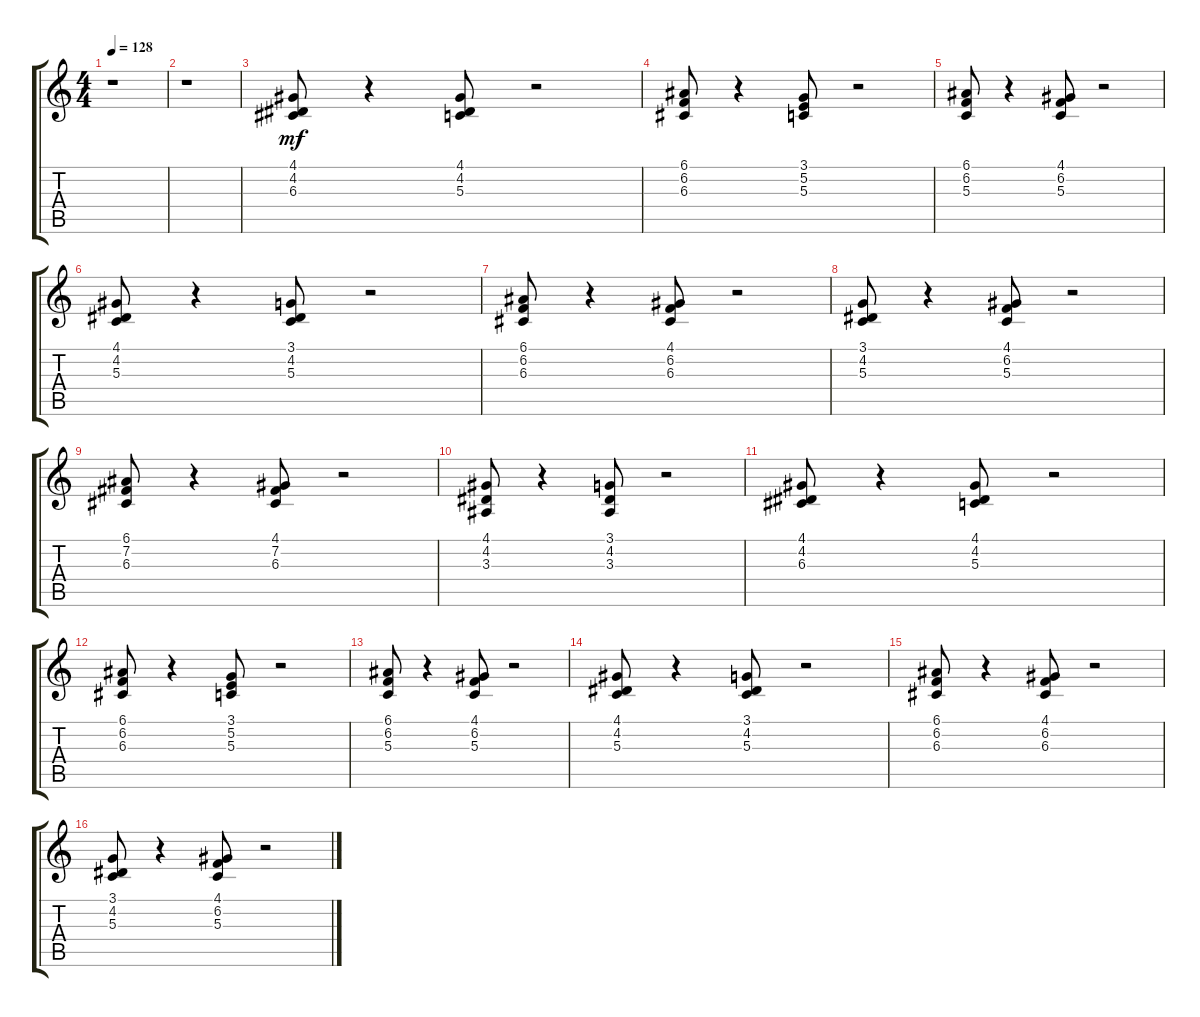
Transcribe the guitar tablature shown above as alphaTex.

\track "" {instrument synthstrings1}
\staff {score tabs}
\tuning (E4 B3 G3 D3 A2 E2) {hide}
\ts (4 4)
\tempo 128
\clef g2
\ks c
r.1{dy mf} |
r.1 |
(4.1 4.2 6.3).8 r.4 (4.1 4.2 5.3).8 r.2 |
(6.1 6.2 6.3).8 r.4 (3.1 5.2 5.3).8 r.2 |
(6.1 6.2 5.3).8 r.4 (4.1 6.2 5.3).8 r.2 |
(4.1 4.2 5.3).8 r.4 (3.1 4.2 5.3).8 r.2 |
(6.1 6.2 6.3).8 r.4 (4.1 6.2 6.3).8 r.2 |
(3.1 4.2 5.3).8 r.4 (4.1 6.2 5.3).8 r.2 |
(6.1 7.2 6.3).8 r.4 (4.1 7.2 6.3).8 r.2 |
(4.1 4.2 3.3).8 r.4 (3.1 4.2 3.3).8 r.2 |
(4.1 4.2 6.3).8 r.4 (4.1 4.2 5.3).8 r.2 |
(6.1 6.2 6.3).8 r.4 (3.1 5.2 5.3).8 r.2 |
(6.1 6.2 5.3).8 r.4 (4.1 6.2 5.3).8 r.2 |
(4.1 4.2 5.3).8 r.4 (3.1 4.2 5.3).8 r.2 |
(6.1 6.2 6.3).8 r.4 (4.1 6.2 6.3).8 r.2 |
(3.1 4.2 5.3).8 r.4 (4.1 6.2 5.3).8 r.2
